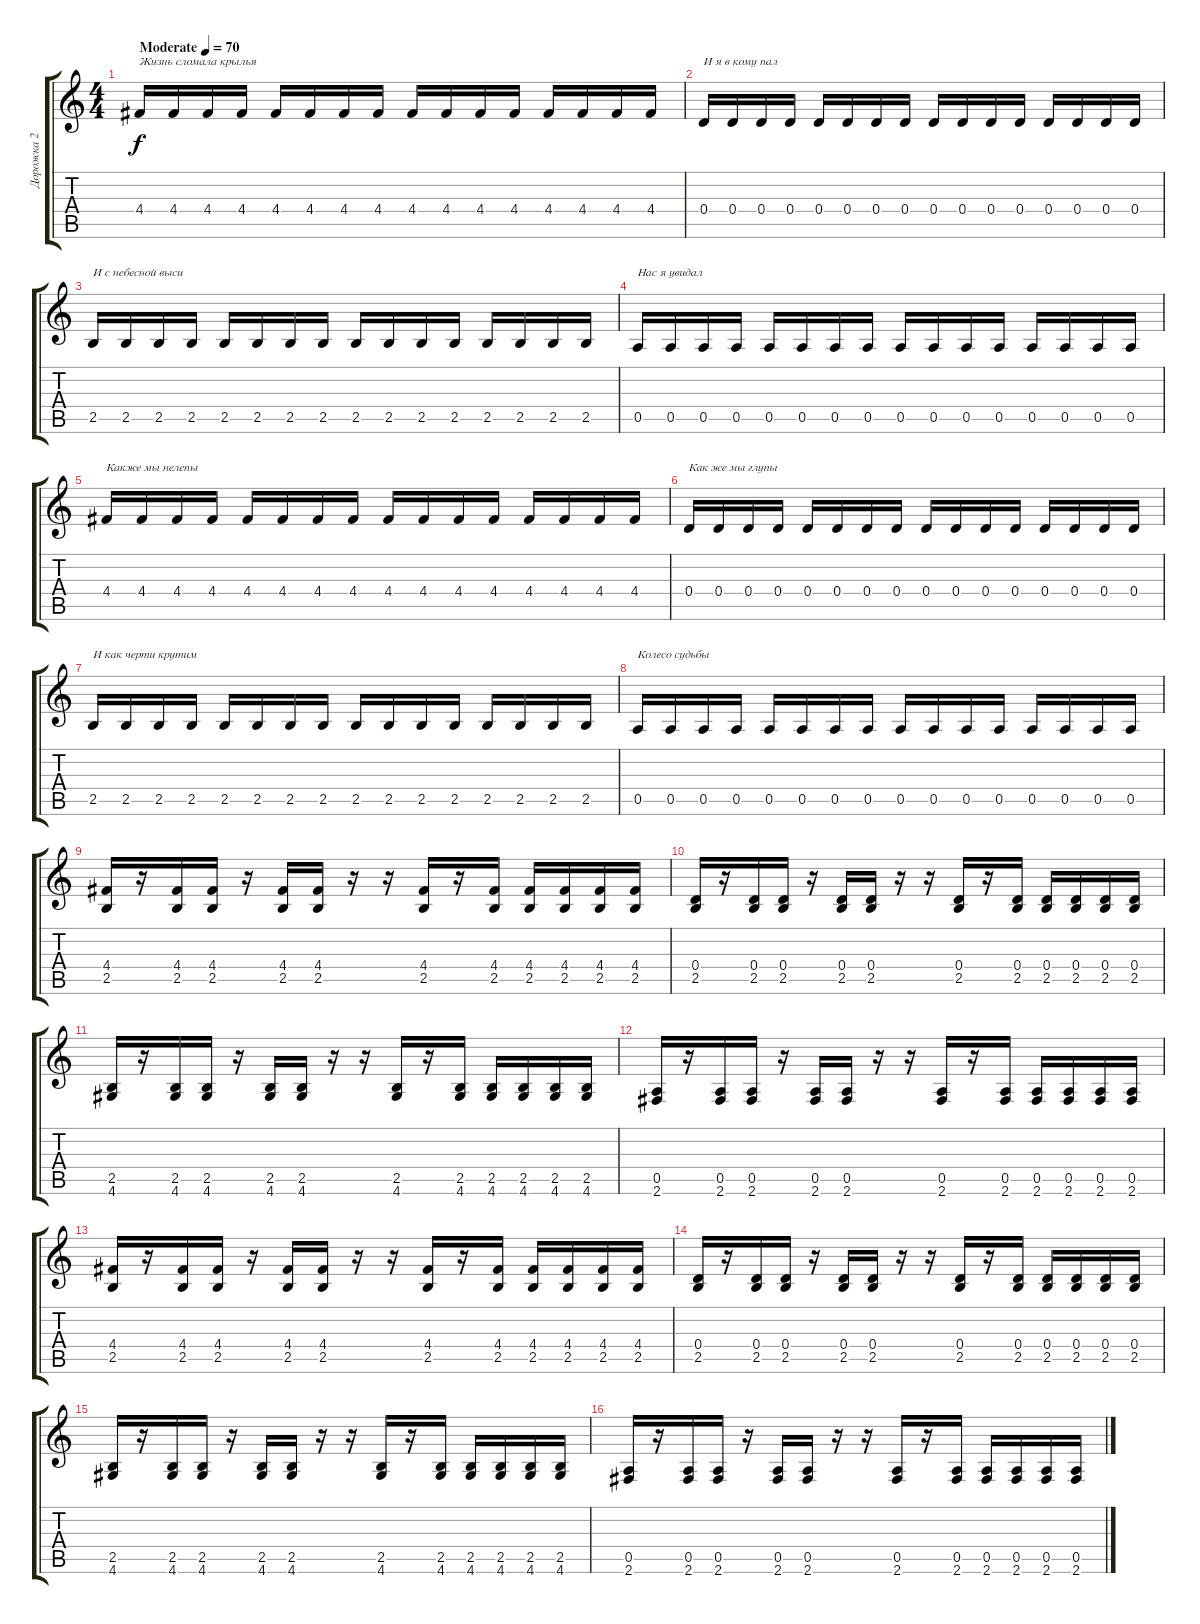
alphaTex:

\track ("Дорожка 2" "Дорожка 2") {instrument overdrivenguitar}
\staff {score tabs}
\tuning (E4 B3 G3 D3 A2 E2) {hide}
\ts (4 4)
\tempo (70 "Moderate")
\clef g2
\ks c
4.4.16{txt "Жизнь сломала крылья" dy f instrument overdrivenguitar} 4.4.16 4.4.16 4.4.16 4.4.16 4.4.16 4.4.16 4.4.16 4.4.16 4.4.16 4.4.16 4.4.16 4.4.16 4.4.16 4.4.16 4.4.16 |
0.4.16{txt "И я в кому пал"} 0.4.16 0.4.16 0.4.16 0.4.16 0.4.16 0.4.16 0.4.16 0.4.16 0.4.16 0.4.16 0.4.16 0.4.16 0.4.16 0.4.16 0.4.16 |
2.5.16{txt "И с небесной выси"} 2.5.16 2.5.16 2.5.16 2.5.16 2.5.16 2.5.16 2.5.16 2.5.16 2.5.16 2.5.16 2.5.16 2.5.16 2.5.16 2.5.16 2.5.16 |
0.5.16{txt "Нас я увидал"} 0.5.16 0.5.16 0.5.16 0.5.16 0.5.16 0.5.16 0.5.16 0.5.16 0.5.16 0.5.16 0.5.16 0.5.16 0.5.16 0.5.16 0.5.16 |
4.4.16{txt "Какже мы нелепы"} 4.4.16 4.4.16 4.4.16 4.4.16 4.4.16 4.4.16 4.4.16 4.4.16 4.4.16 4.4.16 4.4.16 4.4.16 4.4.16 4.4.16 4.4.16 |
0.4.16{txt "Как же мы глупы"} 0.4.16 0.4.16 0.4.16 0.4.16 0.4.16 0.4.16 0.4.16 0.4.16 0.4.16 0.4.16 0.4.16 0.4.16 0.4.16 0.4.16 0.4.16 |
2.5.16{txt "И как черти крутим"} 2.5.16 2.5.16 2.5.16 2.5.16 2.5.16 2.5.16 2.5.16 2.5.16 2.5.16 2.5.16 2.5.16 2.5.16 2.5.16 2.5.16 2.5.16 |
0.5.16{txt "Колесо судьбы"} 0.5.16 0.5.16 0.5.16 0.5.16 0.5.16 0.5.16 0.5.16 0.5.16 0.5.16 0.5.16 0.5.16 0.5.16 0.5.16 0.5.16 0.5.16 |
(4.4 2.5).16 r.16 (4.4 2.5).16 (4.4 2.5).16 r.16 (4.4 2.5).16 (4.4 2.5).16 r.16 r.16 (4.4 2.5).16 r.16 (4.4 2.5).16 (4.4 2.5).16 (4.4 2.5).16 (4.4 2.5).16 (4.4 2.5).16 |
(0.4 2.5).16 r.16 (0.4 2.5).16 (0.4 2.5).16 r.16 (0.4 2.5).16 (0.4 2.5).16 r.16 r.16 (0.4 2.5).16 r.16 (0.4 2.5).16 (0.4 2.5).16 (0.4 2.5).16 (0.4 2.5).16 (0.4 2.5).16 |
(2.5 4.6).16 r.16 (2.5 4.6).16 (2.5 4.6).16 r.16 (2.5 4.6).16 (2.5 4.6).16 r.16 r.16 (2.5 4.6).16 r.16 (2.5 4.6).16 (2.5 4.6).16 (2.5 4.6).16 (2.5 4.6).16 (2.5 4.6).16 |
(0.5 2.6).16 r.16 (0.5 2.6).16 (0.5 2.6).16 r.16 (0.5 2.6).16 (0.5 2.6).16 r.16 r.16 (0.5 2.6).16 r.16 (0.5 2.6).16 (0.5 2.6).16 (0.5 2.6).16 (0.5 2.6).16 (0.5 2.6).16 |
(4.4 2.5).16 r.16 (4.4 2.5).16 (4.4 2.5).16 r.16 (4.4 2.5).16 (4.4 2.5).16 r.16 r.16 (4.4 2.5).16 r.16 (4.4 2.5).16 (4.4 2.5).16 (4.4 2.5).16 (4.4 2.5).16 (4.4 2.5).16 |
(0.4 2.5).16 r.16 (0.4 2.5).16 (0.4 2.5).16 r.16 (0.4 2.5).16 (0.4 2.5).16 r.16 r.16 (0.4 2.5).16 r.16 (0.4 2.5).16 (0.4 2.5).16 (0.4 2.5).16 (0.4 2.5).16 (0.4 2.5).16 |
(2.5 4.6).16 r.16 (2.5 4.6).16 (2.5 4.6).16 r.16 (2.5 4.6).16 (2.5 4.6).16 r.16 r.16 (2.5 4.6).16 r.16 (2.5 4.6).16 (2.5 4.6).16 (2.5 4.6).16 (2.5 4.6).16 (2.5 4.6).16 |
(0.5 2.6).16 r.16 (0.5 2.6).16 (0.5 2.6).16 r.16 (0.5 2.6).16 (0.5 2.6).16 r.16 r.16 (0.5 2.6).16 r.16 (0.5 2.6).16 (0.5 2.6).16 (0.5 2.6).16 (0.5 2.6).16 (0.5 2.6).16
